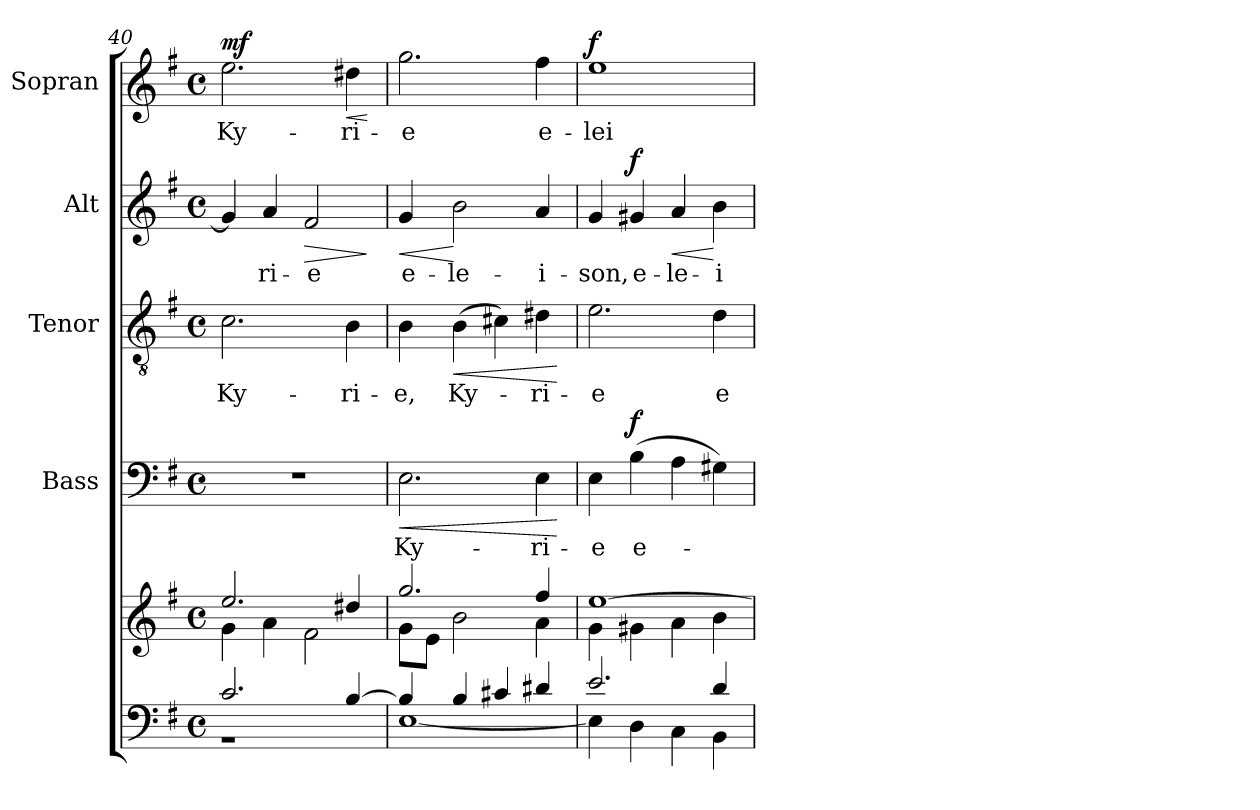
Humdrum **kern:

**kern	**kern	**kern	**text	**dynam	**kern	**text	**dynam	**kern	**text	**dynam	**kern	**text	**dynam
*part5	*part5	*part4	*part4	*part4	*part3	*part3	*part3	*part2	*part2	*part2	*part1	*part1	*part1
*staff6	*staff5	*staff4	*staff4	*staff4	*staff3	*staff3	*staff3	*staff2	*staff2	*staff2	*staff1	*staff1	*staff1
*	*	*I"Bass	*	*	*I"Tenor	*	*	*I"Alt	*	*	*I"Sopran	*	*
*	*	*I'B.	*	*	*I'T.	*	*	*I'A.	*	*	*I'S.	*	*
!!LO:LB:g=z
*clefF4	*clefG2	*clefF4	*	*	*clefGv2	*	*	*clefG2	*	*	*clefG2	*	*
*k[f#]	*k[f#]	*k[f#]	*	*	*k[f#]	*	*	*k[f#]	*	*	*k[f#]	*	*
*G:	*G:	*G:	*	*	*G:	*	*	*G:	*	*	*G:	*	*
*M4/4	*M4/4	*M4/4	*	*	*M4/4	*	*	*M4/4	*	*	*M4/4	*	*
*met(c)	*met(c)	*met(c)	*	*	*met(c)	*	*	*met(c)	*	*	*met(c)	*	*
=40	=40	=40	=40	=40	=40	=40	=40	=40	=40	=40	=40	=40	=40
*^	*^	*	*	*	*	*	*	*	*	*	*	*	*
!	!	!	!	!	!	!	!	!LO:LY:b	!	!	!	!	!	!LO:LY:b	!LO:DY:a
2.c/	1rBB	2.ee/	4g\	1r	.	.	2.c\	Ky-	.	4g/]	.	.	2.ee\	Ky-	mf
!	!	!	!	!	!	!	!	!	!	!	!LO:LY:b	!	!	!	!
.	.	.	4a\	.	.	.	.	.	.	4a/	-ri-	.	.	.	.
!	!	!	!	!	!	!	!	!	!	!	!LO:LY:b	!LO:HP:b	!	!	!
.	.	.	2f#\	.	.	.	.	.	.	2f#/	-e	>	.	.	.
!	!	!	!	!	!	!	!	!LO:LY:b	!	!	!	!	!	!LO:LY:b	!LO:HP:b
[>4B/	.	4dd#X/	.	.	.	.	4B\	-ri-	.	.	.	.	4dd#X\	-ri-	<
*v	*v	*	*	*	*	*	*	*	*	*	*	*	*	*	*
*	*v	*v	*	*	*	*	*	*	*	*	*	*	*	*
.	.	.	.	.	.	.	.	.	.	]	.	.	[
=41	=41	=41	=41	=41	=41	=41	=41	=41	=41	=41	=41	=41	=41
*^	*^	*	*	*	*	*	*	*	*	*	*	*	*
!	!	!	!	!	!LO:LY:b	!LO:HP:b	!	!LO:LY:b	!	!	!LO:LY:b	!LO:HP:b	!	!LO:LY:b	!
4B/]	[<1E	2.gg/	8g\L	2.E\	Ky-	<	4B\	-e,	.	4g/	e-	<	2.gg\	-e	.
.	.	.	8e\J	.	.	.	.	.	.	.	.	.	.	.	.
!	!	!	!	!	!	!	!	!LO:LY:b	!LO:HP:b	!	!LO:LY:b	!	!	!	!
4B/	.	.	2b\	.	.	.	(>4B\	Ky-	<	2b\	-le-	[	.	.	.
4c#X/	.	.	.	.	.	.	4c#X\)	.	.	.	.	.	.	.	.
!	!	!	!	!	!LO:LY:b	!	!	!LO:LY:b	!	!	!LO:LY:b	!	!	!LO:LY:b	!
4d#X/	.	4ff#/	4a\	4E\	-ri-	.	4d#X\	-ri-	.	4a/	-i-	.	4ff#\	e-	.
*v	*v	*	*	*	*	*	*	*	*	*	*	*	*	*	*
*	*v	*v	*	*	*	*	*	*	*	*	*	*	*	*
.	.	.	.	[	.	.	[	.	.	.	.	.	.
=42	=42	=42	=42	=42	=42	=42	=42	=42	=42	=42	=42	=42	=42
*^	*^	*	*	*	*	*	*	*	*	*	*	*	*
!	!	!	!	!	!LO:LY:b	!	!	!LO:LY:b	!	!	!LO:LY:b	!	!	!LO:LY:b	!LO:DY:a
2.e/	4E\]	[>1ee	4g\	4E\	-e	.	2.e\	-e	.	4g/	-son,	.	1ee	-lei-	f
!	!	!	!	!	!LO:LY:b	!LO:DY:a	!	!	!	!	!LO:LY:b	!LO:DY:a	!	!	!
.	4D\	.	4g#X\	(>4B\	e-	f	.	.	.	4g#X/	e-	f	.	.	.
!	!	!	!	!	!	!	!	!	!	!	!LO:LY:b	!LO:HP:b	!	!	!
.	4C\	.	4a\	4A\	.	.	.	.	.	4a/	-le-	<	.	.	.
!	!	!	!	!	!	!	!	!LO:LY:b	!	!	!LO:LY:b	!	!	!	!
4d/	4BB\	.	4b\	4G#X\)	.	.	4d\	e-	.	4b\	-i-	[	.	.	.
*v	*v	*	*	*	*	*	*	*	*	*	*	*	*	*	*
*	*v	*v	*	*	*	*	*	*	*	*	*	*	*	*
=	=	=	=	=	=	=	=	=	=	=	=	=	=
*-	*-	*-	*-	*-	*-	*-	*-	*-	*-	*-	*-	*-	*-
